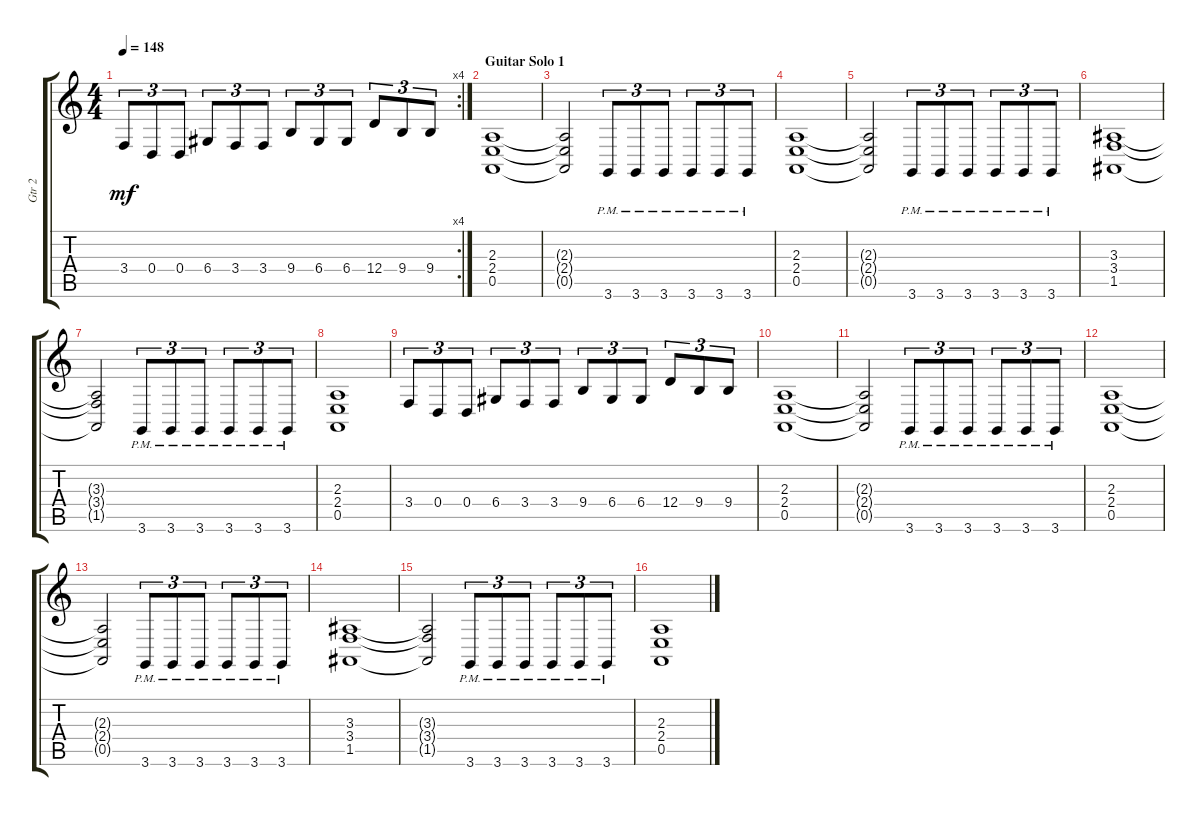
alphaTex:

\track ("Gtr 2" "Gtr 2") {instrument acousticgrandpiano}
\staff {score tabs}
\tuning (E4 B3 G3 D3 A2 E2) {hide}
\rc 4
\ts (4 4)
\tempo 148
\clef g2
\ks c
3.4.8{tu (3 2) dy mf} 0.4.8{tu (3 2)} 0.4.8{tu (3 2)} 6.4.8{tu (3 2)} 3.4.8{tu (3 2)} 3.4.8{tu (3 2)} 9.4.8{tu (3 2)} 6.4.8{tu (3 2)} 6.4.8{tu (3 2)} 12.4.8{tu (3 2)} 9.4.8{tu (3 2)} 9.4.8{tu (3 2)} |
\section ("" "Guitar Solo 1")
(2.3 2.4 0.5).1 |
(2.3{t} 2.4{t} 0.5{t}).2 3.6{pm}.8{tu (3 2)} 3.6{pm}.8{tu (3 2)} 3.6{pm}.8{tu (3 2)} 3.6{pm}.8{tu (3 2)} 3.6{pm}.8{tu (3 2)} 3.6{pm}.8{tu (3 2)} |
(2.3 2.4 0.5).1 |
(2.3{t} 2.4{t} 0.5{t}).2 3.6{pm}.8{tu (3 2)} 3.6{pm}.8{tu (3 2)} 3.6{pm}.8{tu (3 2)} 3.6{pm}.8{tu (3 2)} 3.6{pm}.8{tu (3 2)} 3.6{pm}.8{tu (3 2)} |
(3.3 3.4 1.5).1 |
(3.3{t} 3.4{t} 1.5{t}).2 3.6{pm}.8{tu (3 2)} 3.6{pm}.8{tu (3 2)} 3.6{pm}.8{tu (3 2)} 3.6{pm}.8{tu (3 2)} 3.6{pm}.8{tu (3 2)} 3.6{pm}.8{tu (3 2)} |
(2.3 2.4 0.5).1 |
3.4.8{tu (3 2)} 0.4.8{tu (3 2)} 0.4.8{tu (3 2)} 6.4.8{tu (3 2)} 3.4.8{tu (3 2)} 3.4.8{tu (3 2)} 9.4.8{tu (3 2)} 6.4.8{tu (3 2)} 6.4.8{tu (3 2)} 12.4.8{tu (3 2)} 9.4.8{tu (3 2)} 9.4.8{tu (3 2)} |
(2.3 2.4 0.5).1 |
(2.3{t} 2.4{t} 0.5{t}).2 3.6{pm}.8{tu (3 2)} 3.6{pm}.8{tu (3 2)} 3.6{pm}.8{tu (3 2)} 3.6{pm}.8{tu (3 2)} 3.6{pm}.8{tu (3 2)} 3.6{pm}.8{tu (3 2)} |
(2.3 2.4 0.5).1 |
(2.3{t} 2.4{t} 0.5{t}).2 3.6{pm}.8{tu (3 2)} 3.6{pm}.8{tu (3 2)} 3.6{pm}.8{tu (3 2)} 3.6{pm}.8{tu (3 2)} 3.6{pm}.8{tu (3 2)} 3.6{pm}.8{tu (3 2)} |
(3.3 3.4 1.5).1 |
(3.3{t} 3.4{t} 1.5{t}).2 3.6{pm}.8{tu (3 2)} 3.6{pm}.8{tu (3 2)} 3.6{pm}.8{tu (3 2)} 3.6{pm}.8{tu (3 2)} 3.6{pm}.8{tu (3 2)} 3.6{pm}.8{tu (3 2)} |
(2.3 2.4 0.5).1
